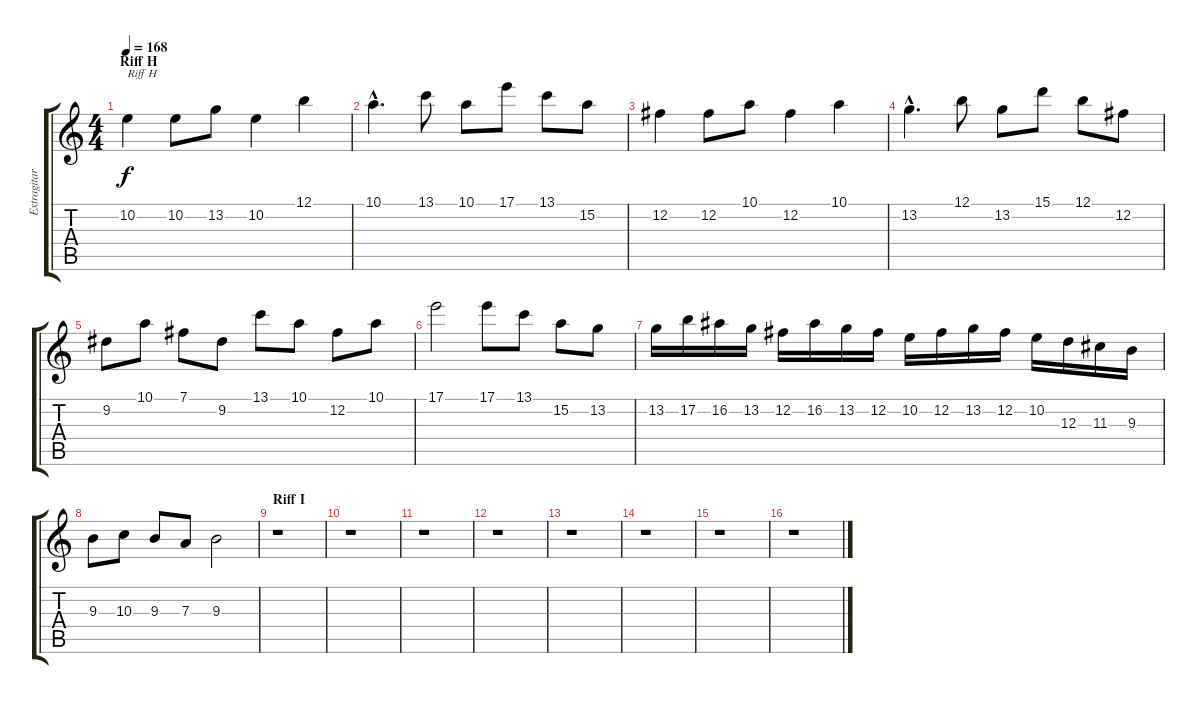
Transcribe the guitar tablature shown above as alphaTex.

\track ("Extragitarr 1" "Extragitar") {instrument distortionguitar}
\staff {score tabs}
\tuning (B3 Gb3 D3 A2 E2 B1) {hide}
\ts (4 4)
\section ("" "Riff H")
\tempo 168
\clef g2
\ks c
10.2.4{txt "Riff H" dy f} 10.2.8 13.2.8 10.2.4 12.1.4 |
10.1{hac}.4{d} 13.1.8 10.1.8 17.1.8 13.1.8 15.2.8 |
12.2.4 12.2.8 10.1.8 12.2.4 10.1.4 |
13.2{hac}.4{d} 12.1.8 13.2.8 15.1.8 12.1.8 12.2.8 |
9.2.8 10.1.8 7.1.8 9.2.8 13.1.8 10.1.8 12.2.8 10.1.8 |
17.1.2 17.1.8 13.1.8 15.2.8 13.2.8 |
13.2.16 17.2.16 16.2.16 13.2.16 12.2.16 16.2.16 13.2.16 12.2.16 10.2.16 12.2.16 13.2.16 12.2.16 10.2.16 12.3.16 11.3.16 9.3.16 |
9.3.8 10.3.8 9.3.8 7.3.8 9.3.2 |
\section ("" "Riff I")
r.1 |
r.1 |
r.1 |
r.1 |
r.1 |
r.1 |
r.1 |
r.1
